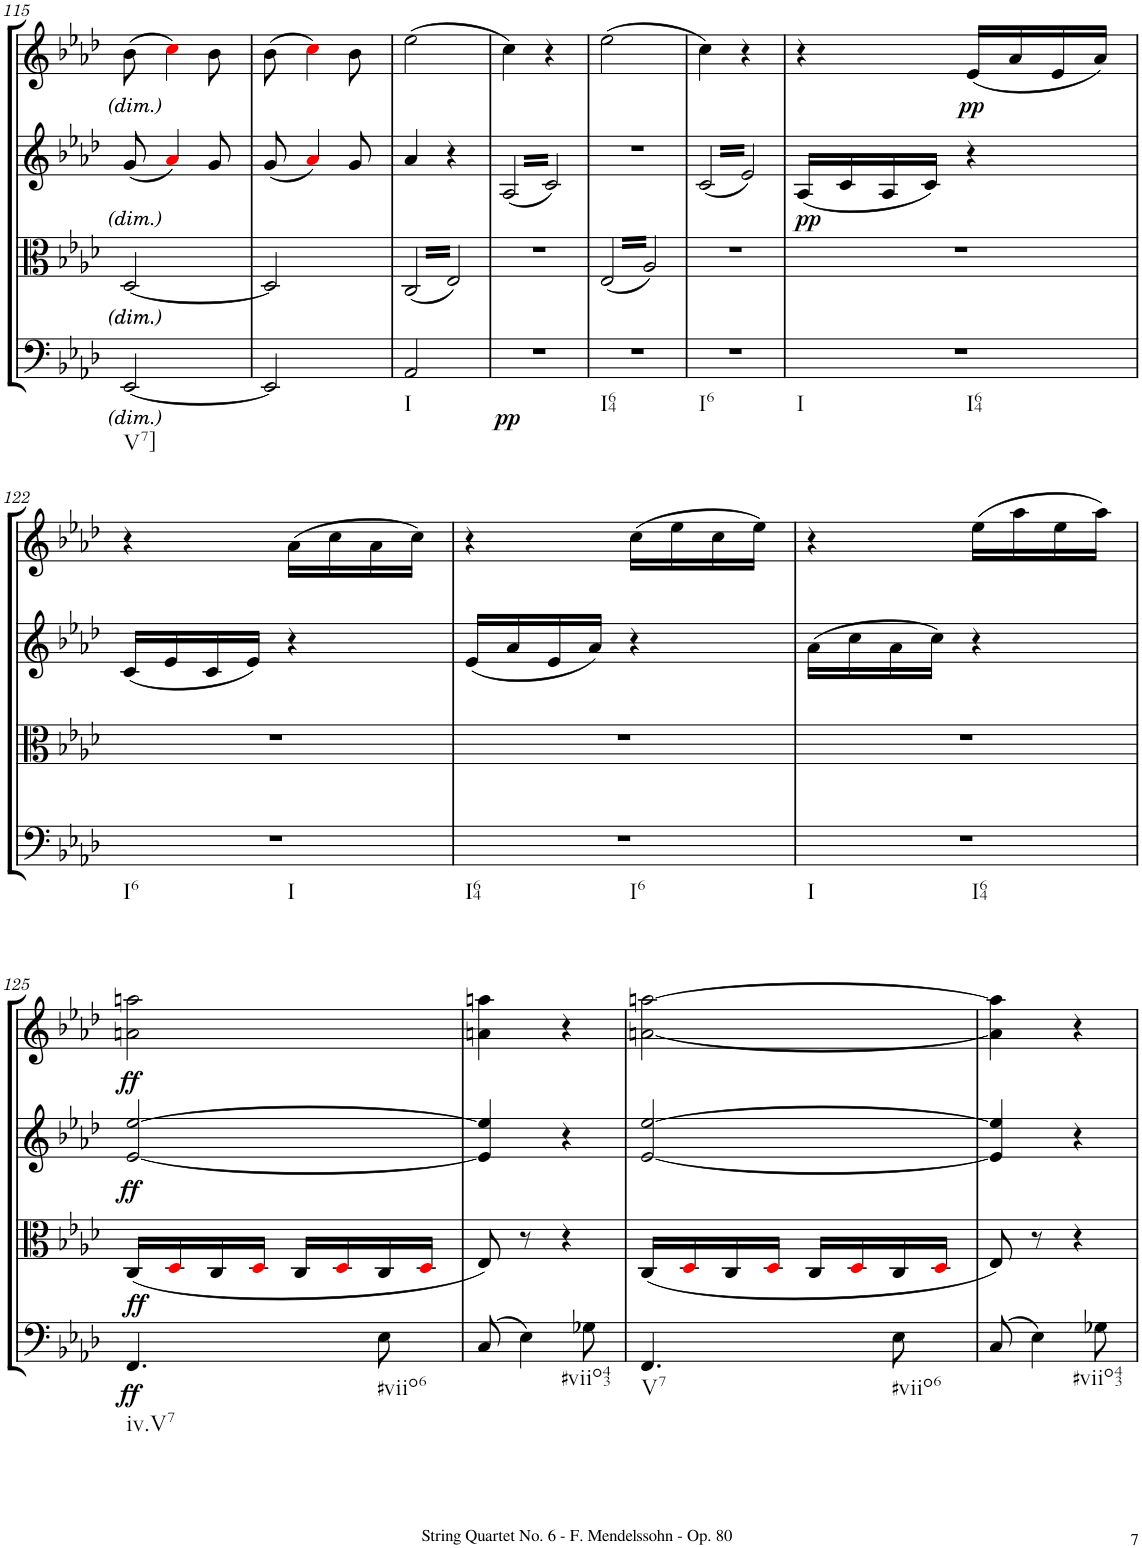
**kern	**dynam	**kern	**dynam	**kern	**dynam	**kern	**dynam
*part4	*part4	*part3	*part3	*part2	*part2	*part1	*part1
*staff4	*staff4	*staff3	*staff3	*staff2	*staff2	*staff1	*staff1
*I"Violoncello	*	*I"Viola	*	*I"Violino II	*	*I"Violino I	*
*I'Vc	*	*I'Vla	*	*I'Vln	*	*I'Vln	*
!!LO:PB:g=z
*clefF4	*	*clefC3	*	*clefG2	*	*clefG2	*
*k[b-e-a-d-]	*	*k[b-e-a-d-]	*	*k[b-e-a-d-]	*	*k[b-e-a-d-]	*
*M2/4	*	*M2/4	*	*M2/4	*	*M2/4	*
=115	=115	=115	=115	=115	=115	=115	=115
[2EE-/	.	[2D-/	.	(8g/	.	(8b-\	.
.	.	.	.	4a-i/)	.	4cci\)	.
.	.	.	.	8g/	.	8b-\	.
=116	=116	=116	=116	=116	=116	=116	=116
2EE-/]	.	2D-/]	.	(8g/	.	(8b-\	.
.	.	.	.	4a-i/)	.	4cci\)	.
.	.	.	.	8g/	.	8b-\	.
=117	=117	=117	=117	=117	=117	=117	=117
*	*	*tremolo	*	*	*	*	*
2AA-/	.	(32C/LLL	.	4a-/	.	(2ee-\	.
.	.	32E-/)	.	.	.	.	.
.	.	32C/	.	.	.	.	.
.	.	32E-/)	.	.	.	.	.
.	.	32C/	.	.	.	.	.
.	.	32E-/)	.	.	.	.	.
.	.	32C/	.	.	.	.	.
.	.	32E-/)	.	.	.	.	.
.	.	32C/	.	4r	.	.	.
.	.	32E-/)	.	.	.	.	.
.	.	32C/	.	.	.	.	.
.	.	32E-/)	.	.	.	.	.
.	.	32C/	.	.	.	.	.
.	.	32E-/)	.	.	.	.	.
.	.	32C/	.	.	.	.	.
.	.	32E-/)JJJ	.	.	.	.	.
=118	=118	=118	=118	=118	=118	=118	=118
!	!LO:DY:b	!	!	!	!	!	!
*	*	*	*	*tremolo	*	*	*
2r	pp	2r	.	(32A-/LLL	.	4cc\)	.
.	.	.	.	32c/)	.	.	.
.	.	.	.	32A-/	.	.	.
.	.	.	.	32c/)	.	.	.
.	.	.	.	32A-/	.	.	.
.	.	.	.	32c/)	.	.	.
.	.	.	.	32A-/	.	.	.
.	.	.	.	32c/)	.	.	.
.	.	.	.	32A-/	.	4r	.
.	.	.	.	32c/)	.	.	.
.	.	.	.	32A-/	.	.	.
.	.	.	.	32c/)	.	.	.
.	.	.	.	32A-/	.	.	.
.	.	.	.	32c/)	.	.	.
.	.	.	.	32A-/	.	.	.
.	.	.	.	32c/)JJJ	.	.	.
=119	=119	=119	=119	=119	=119	=119	=119
2r	.	(32E-/LLL	.	2r	.	(2ee-\	.
.	.	32A-/)	.	.	.	.	.
.	.	32E-/	.	.	.	.	.
.	.	32A-/)	.	.	.	.	.
.	.	32E-/	.	.	.	.	.
.	.	32A-/)	.	.	.	.	.
.	.	32E-/	.	.	.	.	.
.	.	32A-/)	.	.	.	.	.
.	.	32E-/	.	.	.	.	.
.	.	32A-/)	.	.	.	.	.
.	.	32E-/	.	.	.	.	.
.	.	32A-/)	.	.	.	.	.
.	.	32E-/	.	.	.	.	.
.	.	32A-/)	.	.	.	.	.
.	.	32E-/	.	.	.	.	.
.	.	32A-/)JJJ	.	.	.	.	.
*	*	*Xtremolo	*	*	*	*	*
=120	=120	=120	=120	=120	=120	=120	=120
2r	.	2r	.	(32c/LLL	.	4cc\)	.
.	.	.	.	32e-/)	.	.	.
.	.	.	.	32c/	.	.	.
.	.	.	.	32e-/)	.	.	.
.	.	.	.	32c/	.	.	.
.	.	.	.	32e-/)	.	.	.
.	.	.	.	32c/	.	.	.
.	.	.	.	32e-/)	.	.	.
.	.	.	.	32c/	.	4r	.
.	.	.	.	32e-/)	.	.	.
.	.	.	.	32c/	.	.	.
.	.	.	.	32e-/)	.	.	.
.	.	.	.	32c/	.	.	.
.	.	.	.	32e-/)	.	.	.
.	.	.	.	32c/	.	.	.
.	.	.	.	32e-/)JJJ	.	.	.
*	*	*	*	*Xtremolo	*	*	*
=121	=121	=121	=121	=121	=121	=121	=121
!	!	!	!	!	!LO:DY:b	!	!
2r	.	2r	.	(16A-/LL	pp	4r	.
.	.	.	.	.	.	.	.
.	.	.	.	16c/	.	.	.
.	.	.	.	.	.	.	.
.	.	.	.	16A-/	.	.	.
.	.	.	.	.	.	.	.
.	.	.	.	16c/JJ)	.	.	.
.	.	.	.	.	.	.	.
!	!	!	!	!	!	!	!LO:DY:b
.	.	.	.	4r	.	(16e-/LL	pp
.	.	.	.	.	.	16a-/	.
.	.	.	.	.	.	16e-/	.
.	.	.	.	.	.	16a-/JJ)	.
!!LO:LB:g=z
=122	=122	=122	=122	=122	=122	=122	=122
2r	.	2r	.	(16c/LL	.	4r	.
.	.	.	.	16e-/	.	.	.
.	.	.	.	16c/	.	.	.
.	.	.	.	16e-/JJ)	.	.	.
.	.	.	.	4r	.	(16a-\LL	.
.	.	.	.	.	.	16cc\	.
.	.	.	.	.	.	16a-\	.
.	.	.	.	.	.	16cc\JJ)	.
=123	=123	=123	=123	=123	=123	=123	=123
2r	.	2r	.	(16e-/LL	.	4r	.
.	.	.	.	16a-/	.	.	.
.	.	.	.	16e-/	.	.	.
.	.	.	.	16a-/JJ)	.	.	.
.	.	.	.	4r	.	(16cc\LL	.
.	.	.	.	.	.	16ee-\	.
.	.	.	.	.	.	16cc\	.
.	.	.	.	.	.	16ee-\JJ)	.
=124	=124	=124	=124	=124	=124	=124	=124
2r	.	2r	.	(16a-\LL	.	4r	.
.	.	.	.	16cc\	.	.	.
.	.	.	.	16a-\	.	.	.
.	.	.	.	16cc\JJ)	.	.	.
.	.	.	.	4r	.	(16ee-\LL	.
.	.	.	.	.	.	16aa-\	.
.	.	.	.	.	.	16ee-\	.
.	.	.	.	.	.	16aa-\JJ)	.
!!LO:LB:g=z
=125	=125	=125	=125	=125	=125	=125	=125
!	!LO:DY:b	!	!LO:DY:b	!	!LO:DY:b	!	!LO:DY:b
4.FF/	ff	(16C/LL	ff	[2e-/ [2ee-/	ff	2an\ 2aan\	ff
.	.	16D-i/	.	.	.	.	.
.	.	16C/	.	.	.	.	.
.	.	16D-i/JJ	.	.	.	.	.
.	.	16C/LL	.	.	.	.	.
.	.	16D-i/	.	.	.	.	.
8E-\	.	16C/	.	.	.	.	.
.	.	16D-i/JJ	.	.	.	.	.
=126	=126	=126	=126	=126	=126	=126	=126
(8C/	.	8E-/)	.	4e-/] 4ee-/]	.	4an\ 4aan\	.
4E-\)	.	8r	.	.	.	.	.
.	.	4r	.	4r	.	4r	.
8G-X\	.	.	.	.	.	.	.
=127	=127	=127	=127	=127	=127	=127	=127
4.FF/	.	(16C/LL	.	[2e-/ [2ee-/	.	[2an\ [2aan\	.
.	.	16D-i/	.	.	.	.	.
.	.	16C/	.	.	.	.	.
.	.	16D-i/JJ	.	.	.	.	.
.	.	16C/LL	.	.	.	.	.
.	.	16D-i/	.	.	.	.	.
8E-\	.	16C/	.	.	.	.	.
.	.	16D-i/JJ	.	.	.	.	.
=128	=128	=128	=128	=128	=128	=128	=128
(8C/	.	8E-/)	.	4e-/] 4ee-/]	.	4a\] 4aa\]	.
4E-\)	.	8r	.	.	.	.	.
.	.	4r	.	4r	.	4r	.
8G-X\	.	.	.	.	.	.	.
=	=	=	=	=	=	=	=
*-	*-	*-	*-	*-	*-	*-	*-
